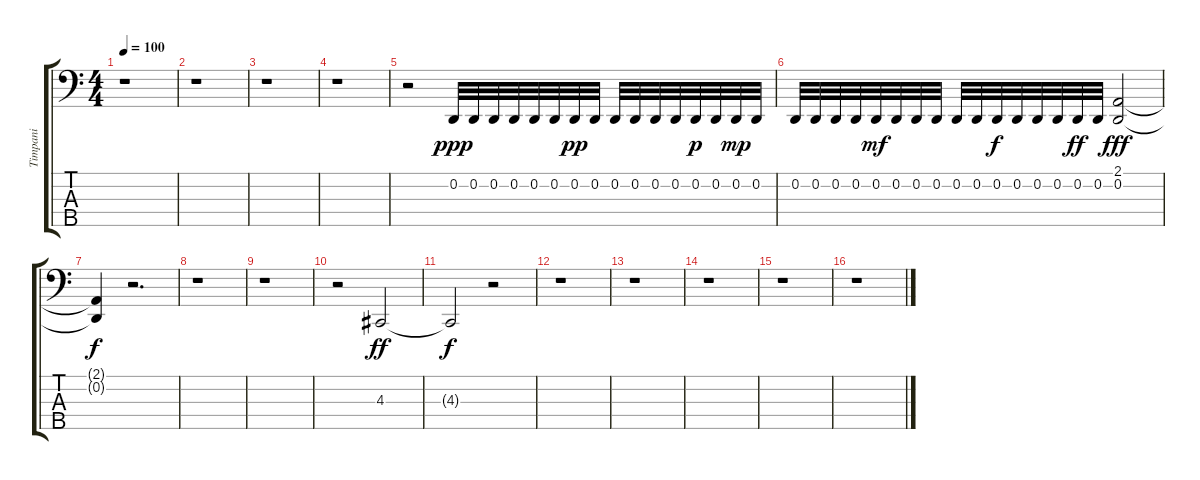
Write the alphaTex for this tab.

\track ("Timpani" "Timpani") {instrument timpani}
\staff {score tabs}
\tuning (G2 D2 A1 E1 B0) {hide}
\ts (4 4)
\tempo 100
\clef f4
\ks c
r.1{dy f} |
r.1 |
r.1 |
r.1 |
r.2 0.2.32{dy ppp} 0.2.32{volume 16} 0.2.32 0.2.32 0.2.32 0.2.32 0.2.32{dy pp} 0.2.32 0.2.32 0.2.32 0.2.32 0.2.32 0.2.32{dy p} 0.2.32 0.2.32{dy mp} 0.2.32 |
0.2.32 0.2.32 0.2.32 0.2.32 0.2.32{dy mf} 0.2.32 0.2.32 0.2.32 0.2.32 0.2.32 0.2.32{dy f} 0.2.32 0.2.32 0.2.32 0.2.32{dy ff} 0.2.32 (2.1 0.2).2{dy fff} |
(2.1{t} 0.2{t}).4{dy f} r.2{d} |
r.1 |
r.1 |
r.2 4.3.2{dy ff} |
4.3{t}.2{dy f} r.2 |
r.1 |
r.1 |
r.1 |
r.1 |
r.1
